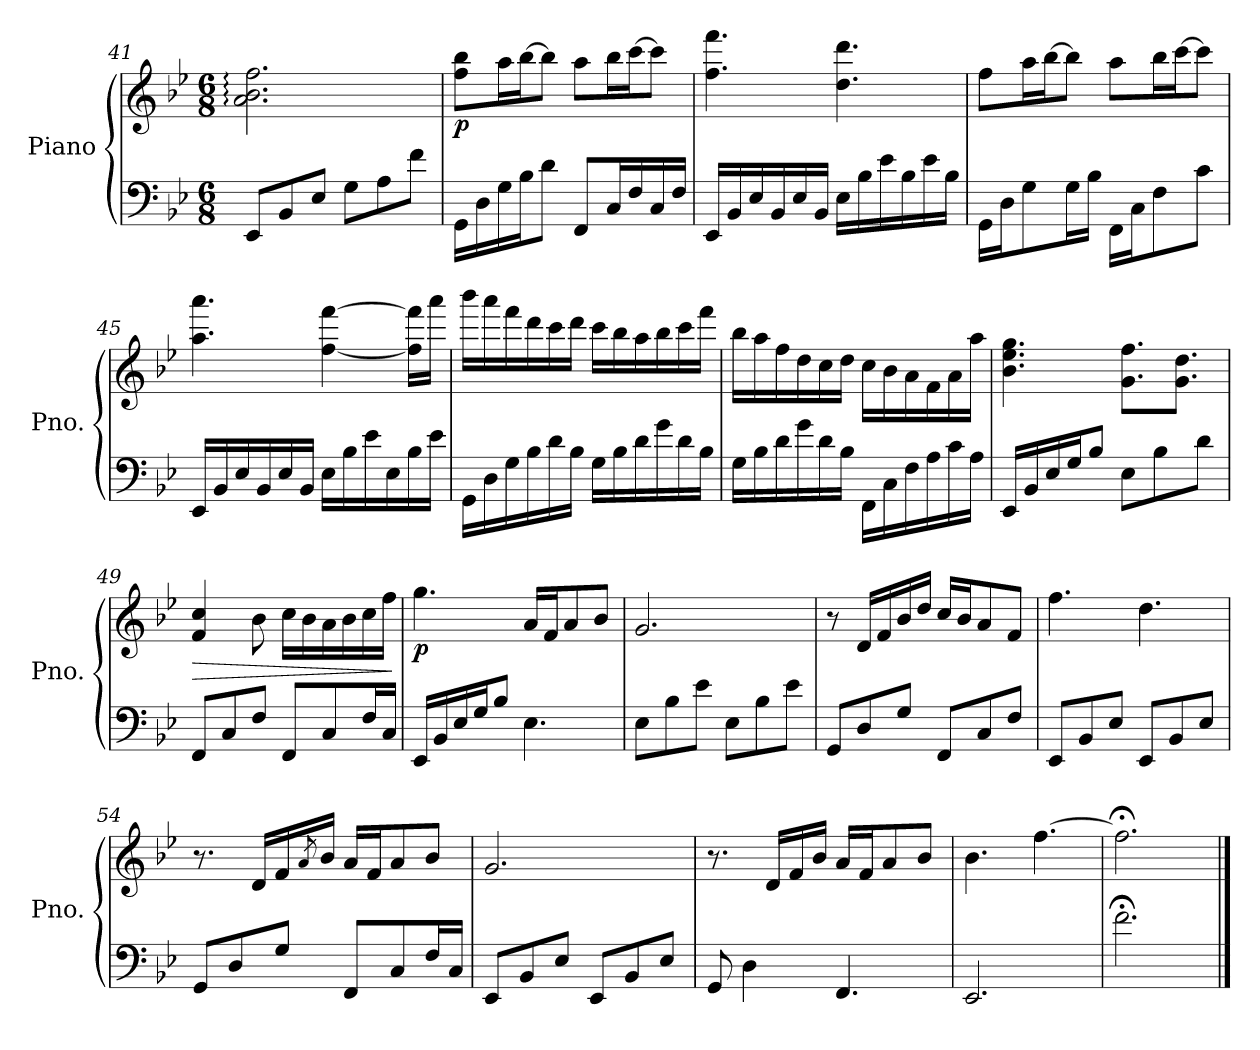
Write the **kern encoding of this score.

**kern	**kern	**dynam
*part1	*part1	*part1
*staff2	*staff1	*staff1/2
*I"Piano	*	*
*I'Pno.	*	*
*clefF4	*clefG2	*
*k[b-e-]	*k[b-e-]	*
*M6/8	*M6/8	*
=41	=41	=41
8EE-/L	2.a\: 2.b-\: 2.ff\:	.
8BB-/	.	.
8E-/J	.	.
8G\L	.	.
8A\	.	.
8f\J	.	.
=42	=42	=42
!	!	!LO:DY:b
16GG\LL	8ff\ 8bb-\L	p
16D\	.	.
16G\	16aa\L	.
16B-\J	[16bb-\J	.
8d\J	8bb-\J]	.
8FF/L	8aa\L	.
16C/L	16bb-\L	.
16F/	[16ccc\J	.
16C/	8ccc\J]	.
16F/JJ	.	.
=43	=43	=43
16EE-/LL	4.ff\ 4.fff\	.
16BB-/	.	.
16E-/	.	.
16BB-/	.	.
16E-/	.	.
16BB-/JJ	.	.
16E-\LL	4.dd\ 4.ddd\	.
16B-\	.	.
16e-\	.	.
16B-\	.	.
16e-\	.	.
16B-\JJ	.	.
!!LO:LB:g=z
=44	=44	=44
16GG\LL	8ff\L	.
16D\J	.	.
8G\	16aa\L	.
.	[16bb-\J	.
16G\L	8bb-\J]	.
16B-\JJ	.	.
16FF\LL	8aa\L	.
16C\J	.	.
8F\	16bb-\L	.
.	[16ccc\J	.
8c\J	8ccc\J]	.
=45	=45	=45
16EE-/LL	4.aa\ 4.aaa\	.
16BB-/	.	.
16E-/	.	.
16BB-/	.	.
16E-/	.	.
16BB-/JJ	.	.
16E-\LL	[4ff\ [4fff\	.
16B-\	.	.
16e-\	.	.
16E-\	.	.
16B-\	16ff\] 16fff\]LL	.
16e-\JJ	16aaa\JJ	.
=46	=46	=46
16GG\LL	16bbb-\LL	.
16D\	16aaa\	.
16G\	16fff\	.
16B-\	16ddd\	.
16d\	16ccc\	.
16B-\JJ	16ddd\JJ	.
16G\LL	16ccc\LL	.
16B-\	16bb-\	.
16d\	16aa\	.
16g\	16bb-\	.
16d\	16ccc\	.
16B-\JJ	16fff\JJ	.
!!LO:LB:g=z
=47	=47	=47
16G\LL	16bb-\LL	.
16B-\	16aa\	.
16d\	16ff\	.
16g\	16dd\	.
16d\	16cc\	.
16B-\JJ	16dd\JJ	.
16FF\LL	16cc\LL	.
16C\	16b-\	.
16F\	16a\	.
16A\	16f\	.
16c\	16a\	.
16A\JJ	16aa\JJ	.
=48	=48	=48
16EE-/LL	4.b-\ 4.ee-\ 4.gg\	.
16BB-/	.	.
16E-/	.	.
16G/J	.	.
8B-/J	.	.
8E-\L	8.g\ 8.ff\L	.
8B-\	.	.
.	8.g\ 8.dd\J	.
8d\J	.	.
=49	=49	=49
!	!	!LO:HP:b
8FF/L	4f/ 4cc/	>
8C/	.	.
8F/J	8b-\	.
8FF/L	16cc\LL	.
.	16b-\	.
8C/	16a\	.
.	16b-\	.
16F/L	16cc\	.
16C/JJ	16ff\JJ	.
.	.	]
=50	=50	=50
!	!	!LO:DY:b
16EE-/LL	4.gg\	p
16BB-/	.	.
16E-/	.	.
16G/J	.	.
8B-/J	.	.
4.E-\	16a/LL	.
.	16f/J	.
.	8a/	.
.	8b-/J	.
=51	=51	=51
8E-\L	2.g/	.
8B-\	.	.
8e-\J	.	.
8E-\L	.	.
8B-\	.	.
8e-\J	.	.
!!LO:PB:g=z
=52	=52	=52
8GG/L	8r	.
8D/	16d/LL	.
.	16f/	.
8G/J	16b-/	.
.	16dd/JJ	.
8FF/L	16cc/LL	.
.	16b-/J	.
8C/	8a/	.
8F/J	8f/J	.
=53	=53	=53
8EE-/L	4.ff\	.
8BB-/	.	.
8E-/J	.	.
8EE-/L	4.dd\	.
8BB-/	.	.
8E-/J	.	.
=54	=54	=54
8GG/L	8.r	.
8D/	.	.
.	16d/LL	.
8G/J	16f/	.
.	8qa/	.
.	16b-/JJ	.
8FF/L	16a/LL	.
.	16f/J	.
8C/	8a/	.
16F/L	8b-/J	.
16C/JJ	.	.
=55	=55	=55
8EE-/L	2.g/	.
8BB-/	.	.
8E-/J	.	.
8EE-/L	.	.
8BB-/	.	.
8E-/J	.	.
=56	=56	=56
8GG/	8.r	.
4D\	.	.
.	16d/LL	.
.	16f/	.
.	16b-/JJ	.
4.FF/	16a/LL	.
.	16f/J	.
.	8a/	.
.	8b-/J	.
!!LO:LB:g=z
=57	=57	=57
2.EE-/	4.b-\	.
.	[4.ff\	.
=58	=58	=58
2.f;<\	2.ff;<\]	.
==	==	==
*-	*-	*-
